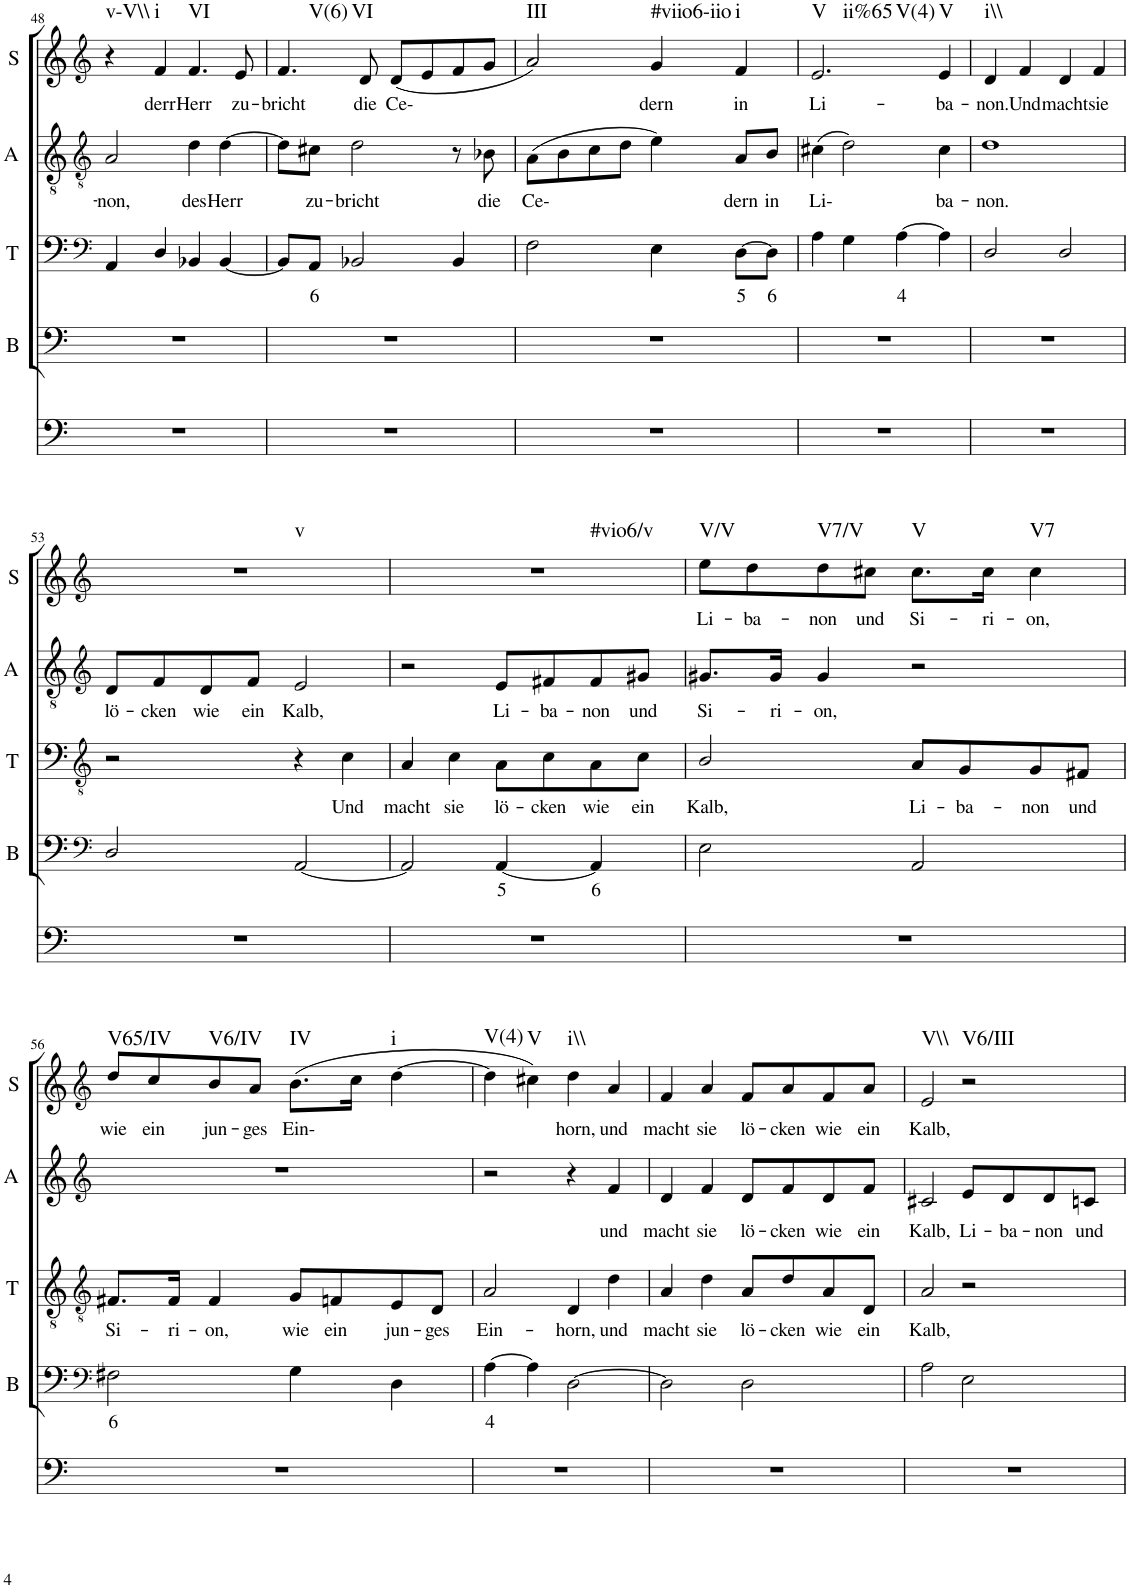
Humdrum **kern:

**kern	**kern	**text	**kern	**text	**kern	**text	**kern	**text	**harte
*part5	*part4	*part4	*part3	*part3	*part2	*part2	*part1	*part1	*part1
*staff5	*staff4	*staff4	*staff3	*staff3	*staff2	*staff2	*staff1	*staff1	*
*I"Continuo	*I"Bass	*	*I"Tenor	*	*I"Alto	*	*I"Soprano	*	*
*	*I'B	*	*I'T	*	*I'A	*	*I'S	*	*
!!LO:PB:g=z
*clefF4	*clefF4	*	*clefF4	*	*clefGv2	*	*clefG2	*	*
*k[]	*k[]	*	*k[]	*	*k[]	*	*k[]	*	*
*M4/4	*M4/4	*	*M4/4	*	*M4/4	*	*M4/4	*	*
=48	=48	=48	=48	=48	=48	=48	=48	=48	=48
!	!	!	!	!	!	!LO:LY:b	!	!	!LO:H:kt=v-V\\
1r	1r	.	4AA/	.	2A/	non,	4r	.	N
!	!	!	!	!	!	!	!	!LO:LY:b	!LO:H:kt=i
.	.	.	4D/	.	.	.	4f/	derr	N
!	!	!	!	!	!	!LO:LY:b	!	!LO:LY:b	!LO:H:kt=VI
.	.	.	4BB-X/	.	4d\	des	4.f/	Herr	N
!	!	!	!	!	!	!LO:LY:b	!	!	!
.	.	.	[4BB-/	.	[4d\	Herr	.	.	.
!	!	!	!	!	!	!	!	!LO:LY:b	!
.	.	.	.	.	.	.	8e/	zu-	.
=49	=49	=49	=49	=49	=49	=49	=49	=49	=49
!	!	!	!	!	!	!	!	!LO:LY:b	!LO:H:n=1:kt=V(6)
!	!	!	!	!	!	!	!	!	!LO:H:n=2:kt=VI
1r	1r	.	8BB-/L]	.	8d\L]	.	4.f/	bricht	N N
!	!	!	!	!LO:LY:b	!	!LO:LY:b	!	!	!
.	.	.	8AA/J	6	8c#X\J	zu-	.	.	.
!	!	!	!	!	!	!LO:LY:b	!	!	!
.	.	.	2BB-X/	.	2d\	bricht	.	.	.
!	!	!	!	!	!	!	!	!LO:LY:b	!
.	.	.	.	.	.	.	8d/	die	.
!	!	!	!	!	!	!	!	!LO:LY:b	!
.	.	.	.	.	.	.	(8d/L	Ce-	.
.	.	.	.	.	.	.	8e/	.	.
.	.	.	4BB-/	.	8r	.	8f/	.	.
!	!	!	!	!	!	!LO:LY:b	!	!	!
.	.	.	.	.	8B-X\	die	8g/J	.	.
=50	=50	=50	=50	=50	=50	=50	=50	=50	=50
!	!	!	!	!	!	!LO:LY:b	!	!	!LO:H:kt=III
1r	1r	.	2F\	.	(8A\L	Ce-	2a/)	.	N
.	.	.	.	.	8B\	.	.	.	.
.	.	.	.	.	8c\	.	.	.	.
.	.	.	.	.	8d\J	.	.	.	.
!	!	!	!	!	!	!	!	!LO:LY:b	!LO:H:kt=#viio6-iio
.	.	.	4E\	.	4e\)	.	4g/	dern	N
!	!	!	!	!LO:LY:b	!	!LO:LY:b	!	!LO:LY:b	!LO:H:kt=i
.	.	.	[8D\L	5	8A/L	dern	4f/	in	N
!	!	!	!	!LO:LY:b	!	!LO:LY:b	!	!	!
.	.	.	8D\J]	6	8B/J	in	.	.	.
=51	=51	=51	=51	=51	=51	=51	=51	=51	=51
!	!	!	!	!	!	!LO:LY:b	!	!LO:LY:b	!LO:H:n=1:kt=V
!	!	!	!	!	!	!	!	!	!LO:H:n=2:kt=ii%65
!	!	!	!	!	!	!	!	!	!LO:H:n=3:kt=V(4)
1r	1r	.	4A\	.	(4c#X\	Li-	2.e/	Li-	N N N
.	.	.	4G\	.	2d\)	.	.	.	.
!	!	!	!	!LO:LY:b	!	!	!	!	!
.	.	.	[4A\	4	.	.	.	.	.
!	!	!	!	!	!	!LO:LY:b	!	!LO:LY:b	!LO:H:kt=V
.	.	.	4A\]	.	4c#\	ba-	4e/	ba-	N
=52	=52	=52	=52	=52	=52	=52	=52	=52	=52
!	!	!	!	!	!	!LO:LY:b	!	!LO:LY:b	!LO:H:kt=i\\
1r	1r	.	2D/	.	1d	non.	4d/	non.	N
!	!	!	!	!	!	!	!	!LO:LY:b	!
.	.	.	.	.	.	.	4f/	Und	.
!	!	!	!	!	!	!	!	!LO:LY:b	!
.	.	.	2D/	.	.	.	4d/	macht	.
!	!	!	!	!	!	!	!	!LO:LY:b	!
.	.	.	.	.	.	.	4f/	sie	.
!!LO:LB:g=z
=53	=53	=53	=53	=53	=53	=53	=53	=53	=53
*	*clefF4	*	*clefGv2	*	*clefG2	*	*clefG2	*	*
!	!	!	!	!	!	!LO:LY:b	!	!	!LO:H:kt=v
1r	2D/	.	2r	.	8d/L	lö-	1r	.	N
!	!	!	!	!	!	!LO:LY:b	!	!	!
.	.	.	.	.	8f/	cken	.	.	.
!	!	!	!	!	!	!LO:LY:b	!	!	!
.	.	.	.	.	8d/	wie	.	.	.
!	!	!	!	!	!	!LO:LY:b	!	!	!
.	.	.	.	.	8f/J	ein	.	.	.
!	!	!	!	!	!	!LO:LY:b	!	!	!
.	[2AA/	.	4r	.	2e/	Kalb,	.	.	.
!	!	!	!	!LO:LY:b	!	!	!	!	!
.	.	.	4c\	Und	.	.	.	.	.
=54	=54	=54	=54	=54	=54	=54	=54	=54	=54
!	!	!	!	!LO:LY:b	!	!	!	!	!LO:H:kt=#vio6/v
1r	2AA/]	.	4A/	macht	2r	.	1r	.	N
!	!	!	!	!LO:LY:b	!	!	!	!	!
.	.	.	4c\	sie	.	.	.	.	.
!	!	!LO:LY:b	!	!LO:LY:b	!	!LO:LY:b	!	!	!
.	[4AA/	5	8A\L	lö-	8e/L	Li-	.	.	.
!	!	!	!	!LO:LY:b	!	!LO:LY:b	!	!	!
.	.	.	8c\	cken	8f#X/	ba-	.	.	.
!	!	!LO:LY:b	!	!LO:LY:b	!	!LO:LY:b	!	!	!
.	4AA/]	6	8A\	wie	8f#/	non	.	.	.
!	!	!	!	!LO:LY:b	!	!LO:LY:b	!	!	!
.	.	.	8c\J	ein	8g#X/J	und	.	.	.
=55	=55	=55	=55	=55	=55	=55	=55	=55	=55
!	!	!	!	!LO:LY:b	!	!LO:LY:b	!	!LO:LY:b	!LO:H:kt=V/V
1r	2E\	.	2B/	Kalb,	8.g#X/L	Si-	8ee\L	Li-	N
!	!	!	!	!	!	!	!	!LO:LY:b	!
.	.	.	.	.	.	.	8dd\	ba-	.
!	!	!	!	!	!	!LO:LY:b	!	!	!
.	.	.	.	.	16g#/Jk	ri-	.	.	.
!	!	!	!	!	!	!LO:LY:b	!	!LO:LY:b	!LO:H:kt=V7/V
.	.	.	.	.	4g#/	on,	8dd\	non	N
!	!	!	!	!	!	!	!	!LO:LY:b	!
.	.	.	.	.	.	.	8cc#X\J	und	.
!	!	!	!	!LO:LY:b	!	!	!	!LO:LY:b	!LO:H:kt=V
.	2AA/	.	8A/L	Li-	2r	.	8.cc#\L	Si-	N
!	!	!	!	!LO:LY:b	!	!	!	!	!
.	.	.	8G/	ba-	.	.	.	.	.
!	!	!	!	!	!	!	!	!LO:LY:b	!
.	.	.	.	.	.	.	16cc#\Jk	ri-	.
!	!	!	!	!LO:LY:b	!	!	!	!LO:LY:b	!LO:H:kt=V7
.	.	.	8G/	non	.	.	4cc#\	on,	N
!	!	!	!	!LO:LY:b	!	!	!	!	!
.	.	.	8F#X/J	und	.	.	.	.	.
!!LO:LB:g=z
=56	=56	=56	=56	=56	=56	=56	=56	=56	=56
*	*clefF4	*	*clefGv2	*	*clefG2	*	*clefG2	*	*
!	!	!LO:LY:b	!	!LO:LY:b	!	!	!	!LO:LY:b	!LO:H:kt=V65/IV
1r	2F#X\	6	8.F#X/L	Si-	1r	.	8dd/L	wie	N
!	!	!	!	!	!	!	!	!LO:LY:b	!
.	.	.	.	.	.	.	8cc/	ein	.
!	!	!	!	!LO:LY:b	!	!	!	!	!
.	.	.	16F#/Jk	ri-	.	.	.	.	.
!	!	!	!	!LO:LY:b	!	!	!	!LO:LY:b	!LO:H:kt=V6/IV
.	.	.	4F#/	on,	.	.	8b/	jun-	N
!	!	!	!	!	!	!	!	!LO:LY:b	!
.	.	.	.	.	.	.	8a/J	ges	.
!	!	!	!	!LO:LY:b	!	!	!	!LO:LY:b	!LO:H:kt=IV
.	4G\	.	8G/L	wie	.	.	(8.b\L	Ein-	N
!	!	!	!	!LO:LY:b	!	!	!	!	!
.	.	.	8Fn/	ein	.	.	.	.	.
.	.	.	.	.	.	.	16cc\Jk	.	.
!	!	!	!	!LO:LY:b	!	!	!	!	!LO:H:kt=i
.	4D\	.	8E/	jun-	.	.	[4dd\	.	N
!	!	!	!	!LO:LY:b	!	!	!	!	!
.	.	.	8D/J	ges	.	.	.	.	.
=57	=57	=57	=57	=57	=57	=57	=57	=57	=57
!	!	!LO:LY:b	!	!LO:LY:b	!	!	!	!	!LO:H:kt=V(4)
1r	[4A\	4	2A/	Ein-	2r	.	4dd\]	.	N
!	!	!	!	!	!	!	!	!	!LO:H:kt=V
.	4A\]	.	.	.	.	.	4cc#X\)	.	N
!	!	!	!	!LO:LY:b	!	!	!	!LO:LY:b	!LO:H:kt=i\\
.	[2D\	.	4D/	horn,	4r	.	4dd\	horn,	N
!	!	!	!	!LO:LY:b	!	!LO:LY:b	!	!LO:LY:b	!
.	.	.	4d\	und	4f/	und	4a/	und	.
=58	=58	=58	=58	=58	=58	=58	=58	=58	=58
!	!	!	!	!LO:LY:b	!	!LO:LY:b	!	!LO:LY:b	!
1r	2D\]	.	4A/	macht	4d/	macht	4f/	macht	.
!	!	!	!	!LO:LY:b	!	!LO:LY:b	!	!LO:LY:b	!
.	.	.	4d\	sie	4f/	sie	4a/	sie	.
!	!	!	!	!LO:LY:b	!	!LO:LY:b	!	!LO:LY:b	!
.	2D\	.	8A/L	lö-	8d/L	lö-	8f/L	lö-	.
!	!	!	!	!LO:LY:b	!	!LO:LY:b	!	!LO:LY:b	!
.	.	.	8d/	cken	8f/	cken	8a/	cken	.
!	!	!	!	!LO:LY:b	!	!LO:LY:b	!	!LO:LY:b	!
.	.	.	8A/	wie	8d/	wie	8f/	wie	.
!	!	!	!	!LO:LY:b	!	!LO:LY:b	!	!LO:LY:b	!
.	.	.	8D/J	ein	8f/J	ein	8a/J	ein	.
=59	=59	=59	=59	=59	=59	=59	=59	=59	=59
!	!	!	!	!LO:LY:b	!	!LO:LY:b	!	!LO:LY:b	!LO:H:kt=V\\
1r	2A\	.	2A/	Kalb,	2c#X/	Kalb,	2e/	Kalb,	N
!	!	!	!	!	!	!LO:LY:b	!	!	!LO:H:kt=V6/III
.	2E\	.	2r	.	8e/L	Li-	2r	.	N
!	!	!	!	!	!	!LO:LY:b	!	!	!
.	.	.	.	.	8d/	ba-	.	.	.
!	!	!	!	!	!	!LO:LY:b	!	!	!
.	.	.	.	.	8d/	non	.	.	.
!	!	!	!	!	!	!LO:LY:b	!	!	!
.	.	.	.	.	8cn/J	und	.	.	.
=	=	=	=	=	=	=	=	=	=
*-	*-	*-	*-	*-	*-	*-	*-	*-	*-
